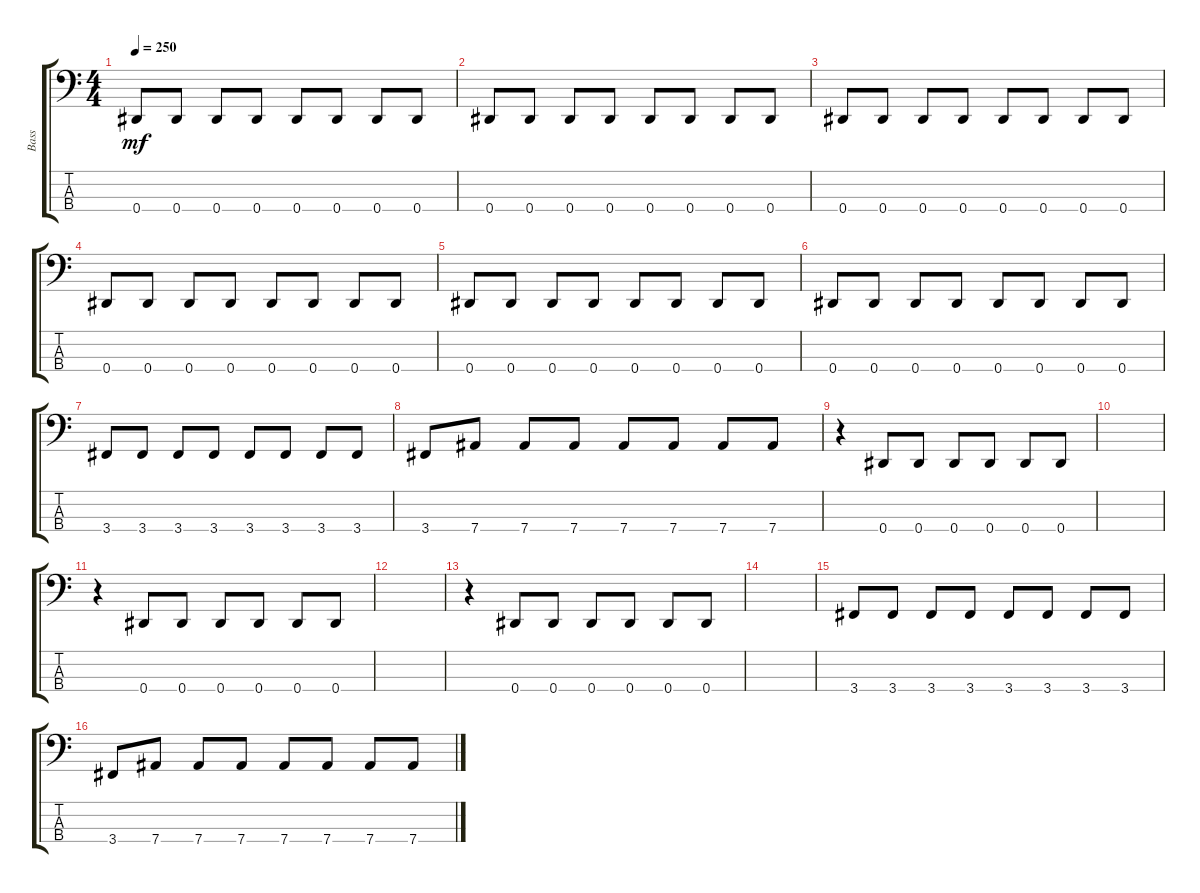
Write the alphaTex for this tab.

\track ("Bass" "Bass") {instrument electricbassfinger}
\staff {score tabs}
\tuning (Gb2 Db2 Ab1 Eb1) {hide}
\ts (4 4)
\tempo 250
\clef f4
\ks c
0.4.8{dy mf} 0.4.8 0.4.8 0.4.8 0.4.8 0.4.8 0.4.8 0.4.8 |
0.4.8 0.4.8 0.4.8 0.4.8 0.4.8 0.4.8 0.4.8 0.4.8 |
0.4.8 0.4.8 0.4.8 0.4.8 0.4.8 0.4.8 0.4.8 0.4.8 |
0.4.8 0.4.8 0.4.8 0.4.8 0.4.8 0.4.8 0.4.8 0.4.8 |
0.4.8 0.4.8 0.4.8 0.4.8 0.4.8 0.4.8 0.4.8 0.4.8 |
0.4.8 0.4.8 0.4.8 0.4.8 0.4.8 0.4.8 0.4.8 0.4.8 |
3.4.8 3.4.8 3.4.8 3.4.8 3.4.8 3.4.8 3.4.8 3.4.8 |
3.4.8 7.4.8 7.4.8 7.4.8 7.4.8 7.4.8 7.4.8 7.4.8 |
r.4 0.4.8 0.4.8 0.4.8 0.4.8 0.4.8 0.4.8 |
|
r.4 0.4.8 0.4.8 0.4.8 0.4.8 0.4.8 0.4.8 |
|
r.4 0.4.8 0.4.8 0.4.8 0.4.8 0.4.8 0.4.8 |
|
3.4.8 3.4.8 3.4.8 3.4.8 3.4.8 3.4.8 3.4.8 3.4.8 |
3.4.8 7.4.8 7.4.8 7.4.8 7.4.8 7.4.8 7.4.8 7.4.8
